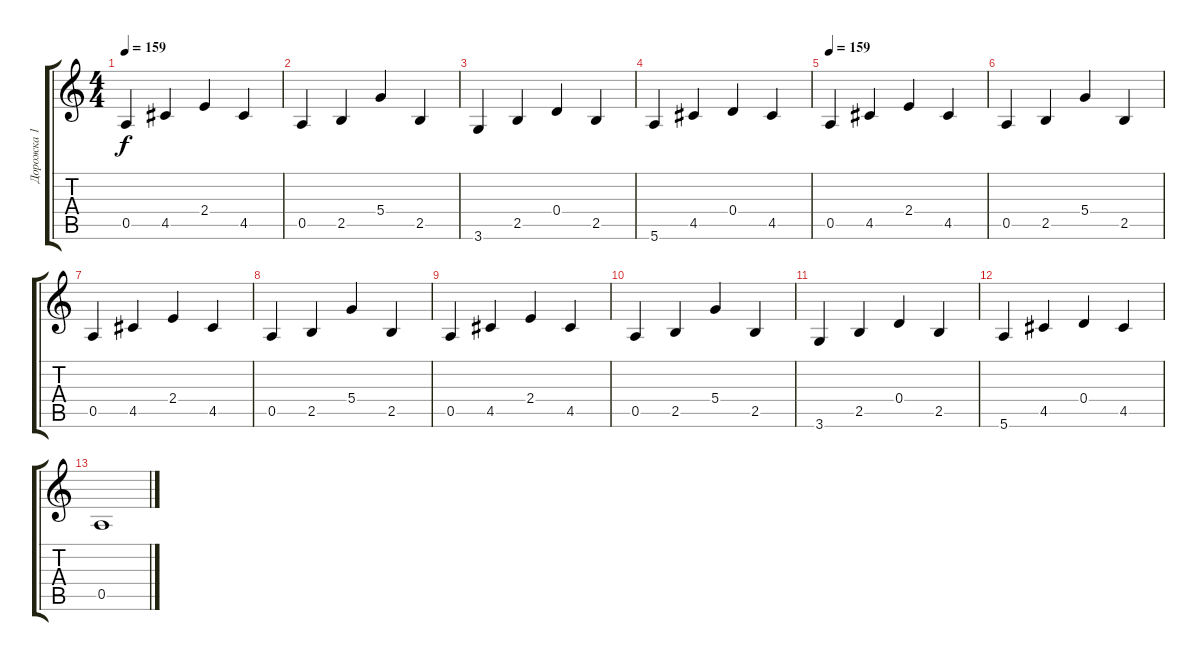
\track ("Дорожка 1" "Дорожка 1") {instrument electricguitarjazz}
\staff {score tabs}
\tuning (E4 B3 G3 D3 A2 E2) {hide}
\ts (4 4)
\tempo 159
\clef g2
\ks c
0.5.4{dy f} 4.5.4 2.4.4 4.5.4 |
0.5.4 2.5.4 5.4.4 2.5.4 |
3.6.4 2.5.4 0.4.4 2.5.4 |
5.6.4 4.5.4 0.4.4 4.5.4 |
\tempo 159
0.5.4 4.5.4 2.4.4 4.5.4 |
0.5.4 2.5.4 5.4.4 2.5.4 |
0.5.4 4.5.4 2.4.4 4.5.4 |
0.5.4 2.5.4 5.4.4 2.5.4 |
0.5.4 4.5.4 2.4.4 4.5.4 |
0.5.4 2.5.4 5.4.4 2.5.4 |
3.6.4 2.5.4 0.4.4 2.5.4 |
5.6.4 4.5.4 0.4.4 4.5.4 |
0.5.1
